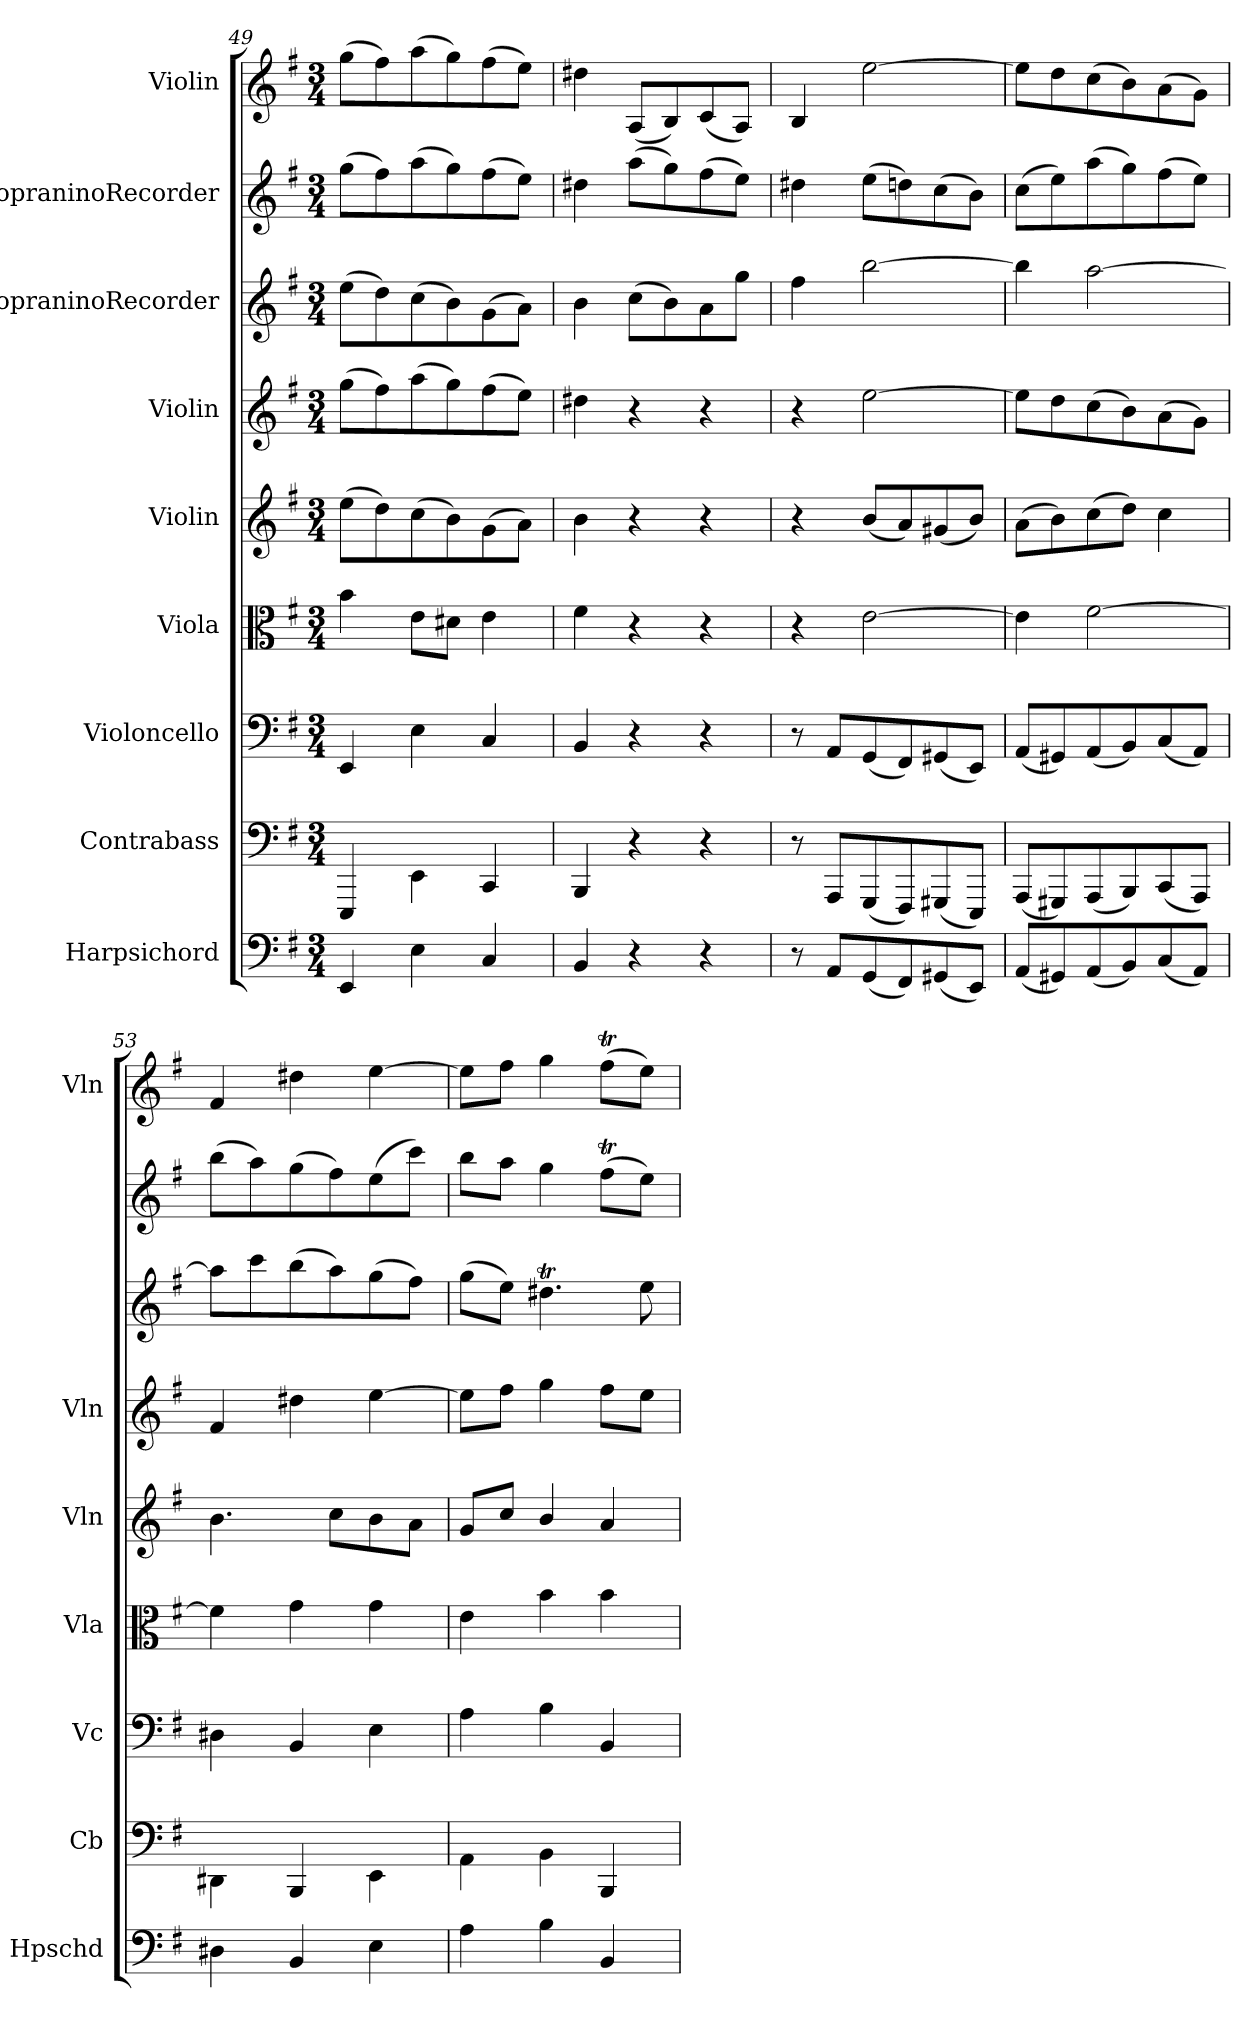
**kern	**kern	**kern	**kern	**kern	**kern	**kern	**kern	**kern
*part9	*part8	*part7	*part6	*part5	*part4	*part3	*part2	*part1
*staff9	*staff8	*staff7	*staff6	*staff5	*staff4	*staff3	*staff2	*staff1
*I"Harpsichord	*I"Contrabass	*I"Violoncello	*I"Viola	*I"Violin	*I"Violin	*I"SopraninoRecorder	*I"SopraninoRecorder	*I"Violin
*I'Hpschd	*I'Cb	*I'Vc	*I'Vla	*I'Vln	*I'Vln	*	*	*I'Vln
*clefF4	*clefF4	*clefF4	*clefC3	*clefG2	*clefG2	*clefG2	*clefG2	*clefG2
*k[f#]	*k[f#]	*k[f#]	*k[f#]	*k[f#]	*k[f#]	*k[f#]	*k[f#]	*k[f#]
*e:	*e:	*e:	*e:	*e:	*e:	*e:	*e:	*e:
*M3/4	*M3/4	*M3/4	*M3/4	*M3/4	*M3/4	*M3/4	*M3/4	*M3/4
=49	=49	=49	=49	=49	=49	=49	=49	=49
4EE/	4EEE/	4EE/	4b\	(8ee\L	(8gg\L	(8ee\L	(8gg\L	(8gg\L
.	.	.	.	8dd\)	8ff#\)	8dd\)	8ff#\)	8ff#\)
4E\	4EE\	4E\	8e\L	(8cc\	(8aa\	(8cc\	(8aa\	(8aa\
.	.	.	8d#X\J	8b\)	8gg\)	8b\)	8gg\)	8gg\)
4C/	4CC/	4C/	4e\	(8g\	(8ff#\	(8g\	(8ff#\	(8ff#\
.	.	.	.	8a\J)	8ee\J)	8a\J)	8ee\J)	8ee\J)
=50	=50	=50	=50	=50	=50	=50	=50	=50
4BB/	4BBB/	4BB/	4f#\	4b\	4dd#X\	4b\	4dd#X\	4dd#X\
4r	4r	4r	4r	4r	4r	(8cc\L	(8aa\L	(8A/L
.	.	.	.	.	.	8b\)	8gg\)	8B/)
4r	4r	4r	4r	4r	4r	8a\	(8ff#\	(8c/
.	.	.	.	.	.	8gg\J	8ee\J)	8A/J)
=51	=51	=51	=51	=51	=51	=51	=51	=51
8r	8r	8r	4r	4r	4r	4ff#\	4dd#X\	4B/
8AA/L	8AAA/L	8AA/L	.	.	.	.	.	.
(8GG/	(8GGG/	(8GG/	[2e\	(8b/L	[2ee\	[2bb\	(8ee\L	[2ee\
8FF#/)	8FFF#/)	8FF#/)	.	8a/)	.	.	8ddn\)	.
(8GG#X/	(8GGG#X/	(8GG#X/	.	(8g#X/	.	.	(8cc\	.
8EE/J)	8EEE/J)	8EE/J)	.	8b/J)	.	.	8b\J)	.
=52	=52	=52	=52	=52	=52	=52	=52	=52
(8AA/L	(8AAA/L	(8AA/L	4e\]	(8a\L	8ee\L]	4bb\]	(8cc\L	8ee\L]
8GG#X/)	8GGG#X/)	8GG#X/)	.	8b\)	8dd\	.	8ee\)	8dd\
(8AA/	(8AAA/	(8AA/	[2f#\	(8cc\	(8cc\	[2aa\	(8aa\	(8cc\
8BB/)	8BBB/)	8BB/)	.	8dd\J)	8b\)	.	8gg\)	8b\)
(8C/	(8CC/	(8C/	.	4cc\	(8a\	.	(8ff#\	(8a\
8AA/J)	8AAA/J)	8AA/J)	.	.	8g\J)	.	8ee\J)	8g\J)
=53	=53	=53	=53	=53	=53	=53	=53	=53
4D#X\	4DD#X\	4D#X\	4f#\]	4.b\	4f#/	8aa\L]	(8bb\L	4f#/
.	.	.	.	.	.	8ccc\	8aa\)	.
4BB/	4BBB/	4BB/	4g\	.	4dd#X\	(8bb\	(8gg\	4dd#X\
.	.	.	.	8cc\L	.	8aa\)	8ff#\)	.
4E\	4EE\	4E\	4g\	8b\	[4ee\	(8gg\	(8ee\	[4ee\
.	.	.	.	8a\J	.	8ff#\J)	8ccc\J)	.
=54	=54	=54	=54	=54	=54	=54	=54	=54
4A\	4AA\	4A\	4e\	8g/L	8ee\L]	(8gg\L	8bb\L	8ee\L]
.	.	.	.	8cc/J	8ff#\J	8ee\J)	8aa\J	8ff#\J
4B\	4BB\	4B\	4b\	4b/	4gg\	4.dd#Xt\	4gg\	4gg\
4BB/	4BBB/	4BB/	4b\	4a/	8ff#\L	.	(8ff#t\L	(8ff#t\L
.	.	.	.	.	8ee\J	8ee\	8ee\J)	8ee\J)
=	=	=	=	=	=	=	=	=
*-	*-	*-	*-	*-	*-	*-	*-	*-
